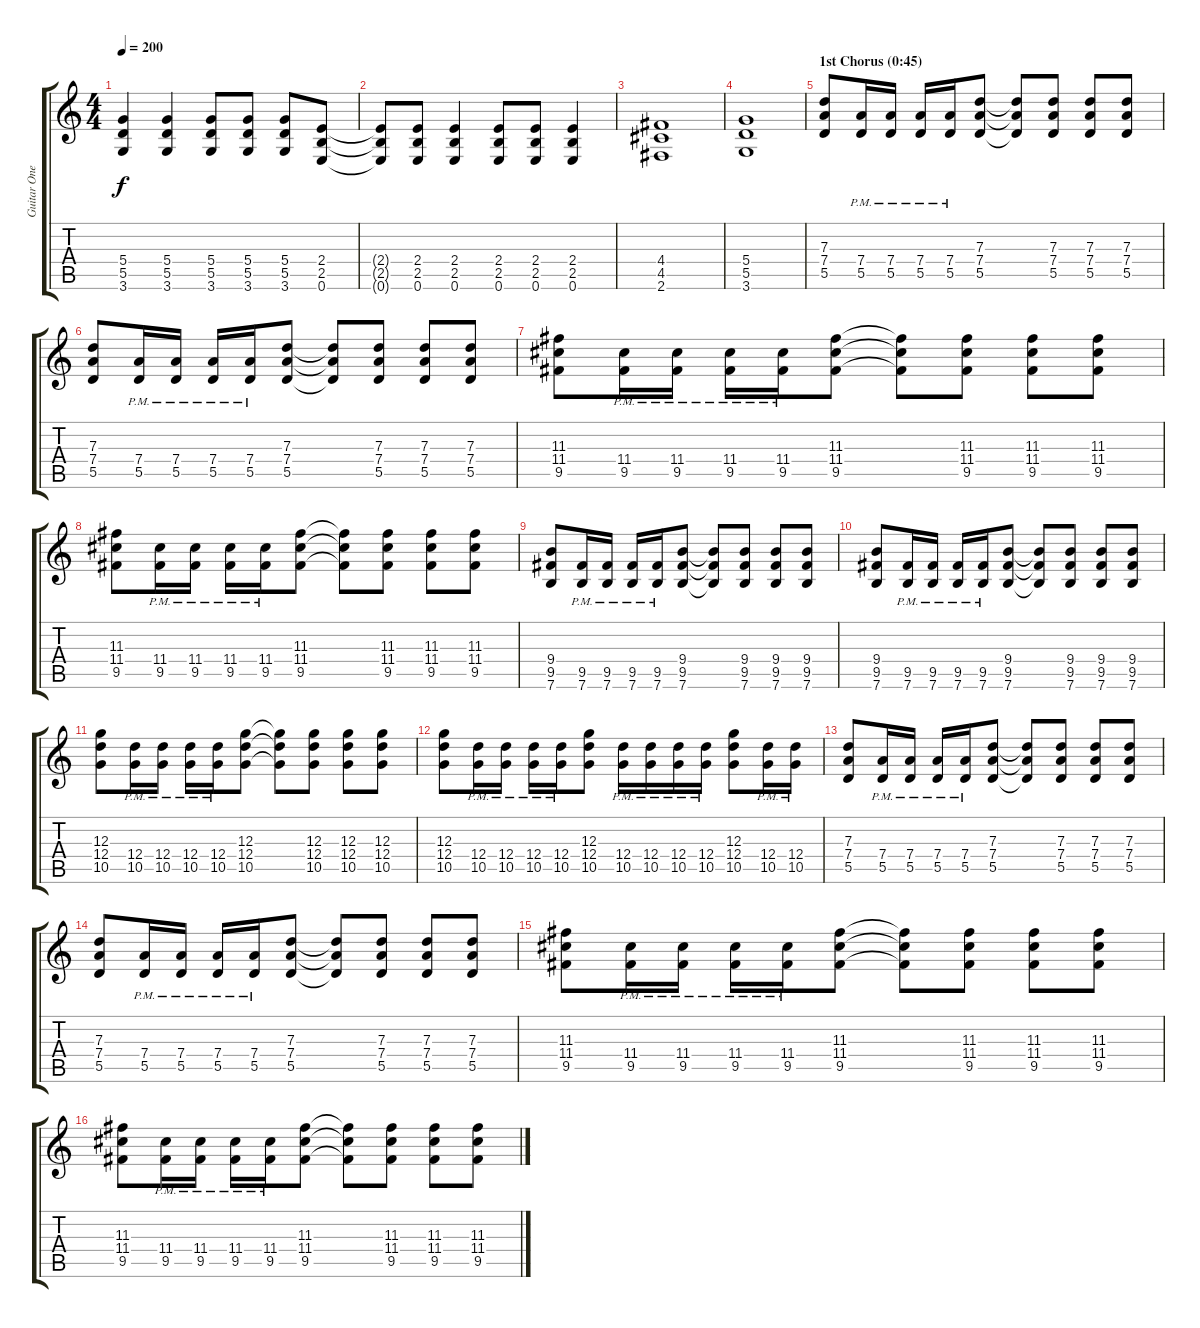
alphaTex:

\track ("Guitar One" "Guitar One") {instrument distortionguitar}
\staff {score tabs}
\tuning (E4 B3 G3 D3 A2 E2) {hide}
\ts (4 4)
\tempo 200
\clef g2
\ks c
(5.4 5.5 3.6).4{dy f} (5.4 5.5 3.6).4 (5.4 5.5 3.6).8 (5.4 5.5 3.6).8 (5.4 5.5 3.6).8 (2.4 2.5 0.6).8 |
(2.4{t} 2.5{t} 0.6{t}).8 (2.4 2.5 0.6).8 (2.4 2.5 0.6).4 (2.4 2.5 0.6).8 (2.4 2.5 0.6).8 (2.4 2.5 0.6).4 |
(4.4 4.5 2.6).1 |
(5.4 5.5 3.6).1 |
\section ("" "1st Chorus (0:45)")
(7.3 7.4 5.5).8 (7.4{pm} 5.5{pm}).16 (7.4{pm} 5.5{pm}).16 (7.4{pm} 5.5{pm}).16 (7.4{pm} 5.5{pm}).16 (7.3 7.4 5.5).8 (7.3{t} 7.4{t} 5.5{t}).8 (7.3 7.4 5.5).8 (7.3 7.4 5.5).8 (7.3 7.4 5.5).8 |
(7.3 7.4 5.5).8 (7.4{pm} 5.5{pm}).16 (7.4{pm} 5.5{pm}).16 (7.4{pm} 5.5{pm}).16 (7.4{pm} 5.5{pm}).16 (7.3 7.4 5.5).8 (7.3{t} 7.4{t} 5.5{t}).8 (7.3 7.4 5.5).8 (7.3 7.4 5.5).8 (7.3 7.4 5.5).8 |
(11.3 11.4 9.5).8 (11.4{pm} 9.5{pm}).16 (11.4{pm} 9.5{pm}).16 (11.4{pm} 9.5{pm}).16 (11.4{pm} 9.5{pm}).16 (11.3 11.4 9.5).8 (11.3{t} 11.4{t} 9.5{t}).8 (11.3 11.4 9.5).8 (11.3 11.4 9.5).8 (11.3 11.4 9.5).8 |
(11.3 11.4 9.5).8 (11.4{pm} 9.5{pm}).16 (11.4{pm} 9.5{pm}).16 (11.4{pm} 9.5{pm}).16 (11.4{pm} 9.5{pm}).16 (11.3 11.4 9.5).8 (11.3{t} 11.4{t} 9.5{t}).8 (11.3 11.4 9.5).8 (11.3 11.4 9.5).8 (11.3 11.4 9.5).8 |
(9.4 9.5 7.6).8 (9.5{pm} 7.6{pm}).16 (9.5{pm} 7.6{pm}).16 (9.5{pm} 7.6{pm}).16 (9.5{pm} 7.6{pm}).16 (9.4 9.5 7.6).8 (9.4{t} 9.5{t} 7.6{t}).8 (9.4 9.5 7.6).8 (9.4 9.5 7.6).8 (9.4 9.5 7.6).8 |
(9.4 9.5 7.6).8 (9.5{pm} 7.6{pm}).16 (9.5{pm} 7.6{pm}).16 (9.5{pm} 7.6{pm}).16 (9.5{pm} 7.6{pm}).16 (9.4 9.5 7.6).8 (9.4{t} 9.5{t} 7.6{t}).8 (9.4 9.5 7.6).8 (9.4 9.5 7.6).8 (9.4 9.5 7.6).8 |
(12.3 12.4 10.5).8 (12.4{pm} 10.5{pm}).16 (12.4{pm} 10.5{pm}).16 (12.4{pm} 10.5{pm}).16 (12.4{pm} 10.5{pm}).16 (12.3 12.4 10.5).8 (12.3{t} 12.4{t} 10.5{t}).8 (12.3 12.4 10.5).8 (12.3 12.4 10.5).8 (12.3 12.4 10.5).8 |
(12.3 12.4 10.5).8 (12.4{pm} 10.5{pm}).16 (12.4{pm} 10.5{pm}).16 (12.4{pm} 10.5{pm}).16 (12.4{pm} 10.5{pm}).16 (12.3 12.4 10.5).8 (12.4{pm} 10.5{pm}).16 (12.4{pm} 10.5{pm}).16 (12.4{pm} 10.5{pm}).16 (12.4{pm} 10.5{pm}).16 (12.3 12.4 10.5).8 (12.4{pm} 10.5{pm}).16 (12.4{pm} 10.5{pm}).16 |
(7.3 7.4 5.5).8 (7.4{pm} 5.5{pm}).16 (7.4{pm} 5.5{pm}).16 (7.4{pm} 5.5{pm}).16 (7.4{pm} 5.5{pm}).16 (7.3 7.4 5.5).8 (7.3{t} 7.4{t} 5.5{t}).8 (7.3 7.4 5.5).8 (7.3 7.4 5.5).8 (7.3 7.4 5.5).8 |
(7.3 7.4 5.5).8 (7.4{pm} 5.5{pm}).16 (7.4{pm} 5.5{pm}).16 (7.4{pm} 5.5{pm}).16 (7.4{pm} 5.5{pm}).16 (7.3 7.4 5.5).8 (7.3{t} 7.4{t} 5.5{t}).8 (7.3 7.4 5.5).8 (7.3 7.4 5.5).8 (7.3 7.4 5.5).8 |
(11.3 11.4 9.5).8 (11.4{pm} 9.5{pm}).16 (11.4{pm} 9.5{pm}).16 (11.4{pm} 9.5{pm}).16 (11.4{pm} 9.5{pm}).16 (11.3 11.4 9.5).8 (11.3{t} 11.4{t} 9.5{t}).8 (11.3 11.4 9.5).8 (11.3 11.4 9.5).8 (11.3 11.4 9.5).8 |
(11.3 11.4 9.5).8 (11.4{pm} 9.5{pm}).16 (11.4{pm} 9.5{pm}).16 (11.4{pm} 9.5{pm}).16 (11.4{pm} 9.5{pm}).16 (11.3 11.4 9.5).8 (11.3{t} 11.4{t} 9.5{t}).8 (11.3 11.4 9.5).8 (11.3 11.4 9.5).8 (11.3 11.4 9.5).8
